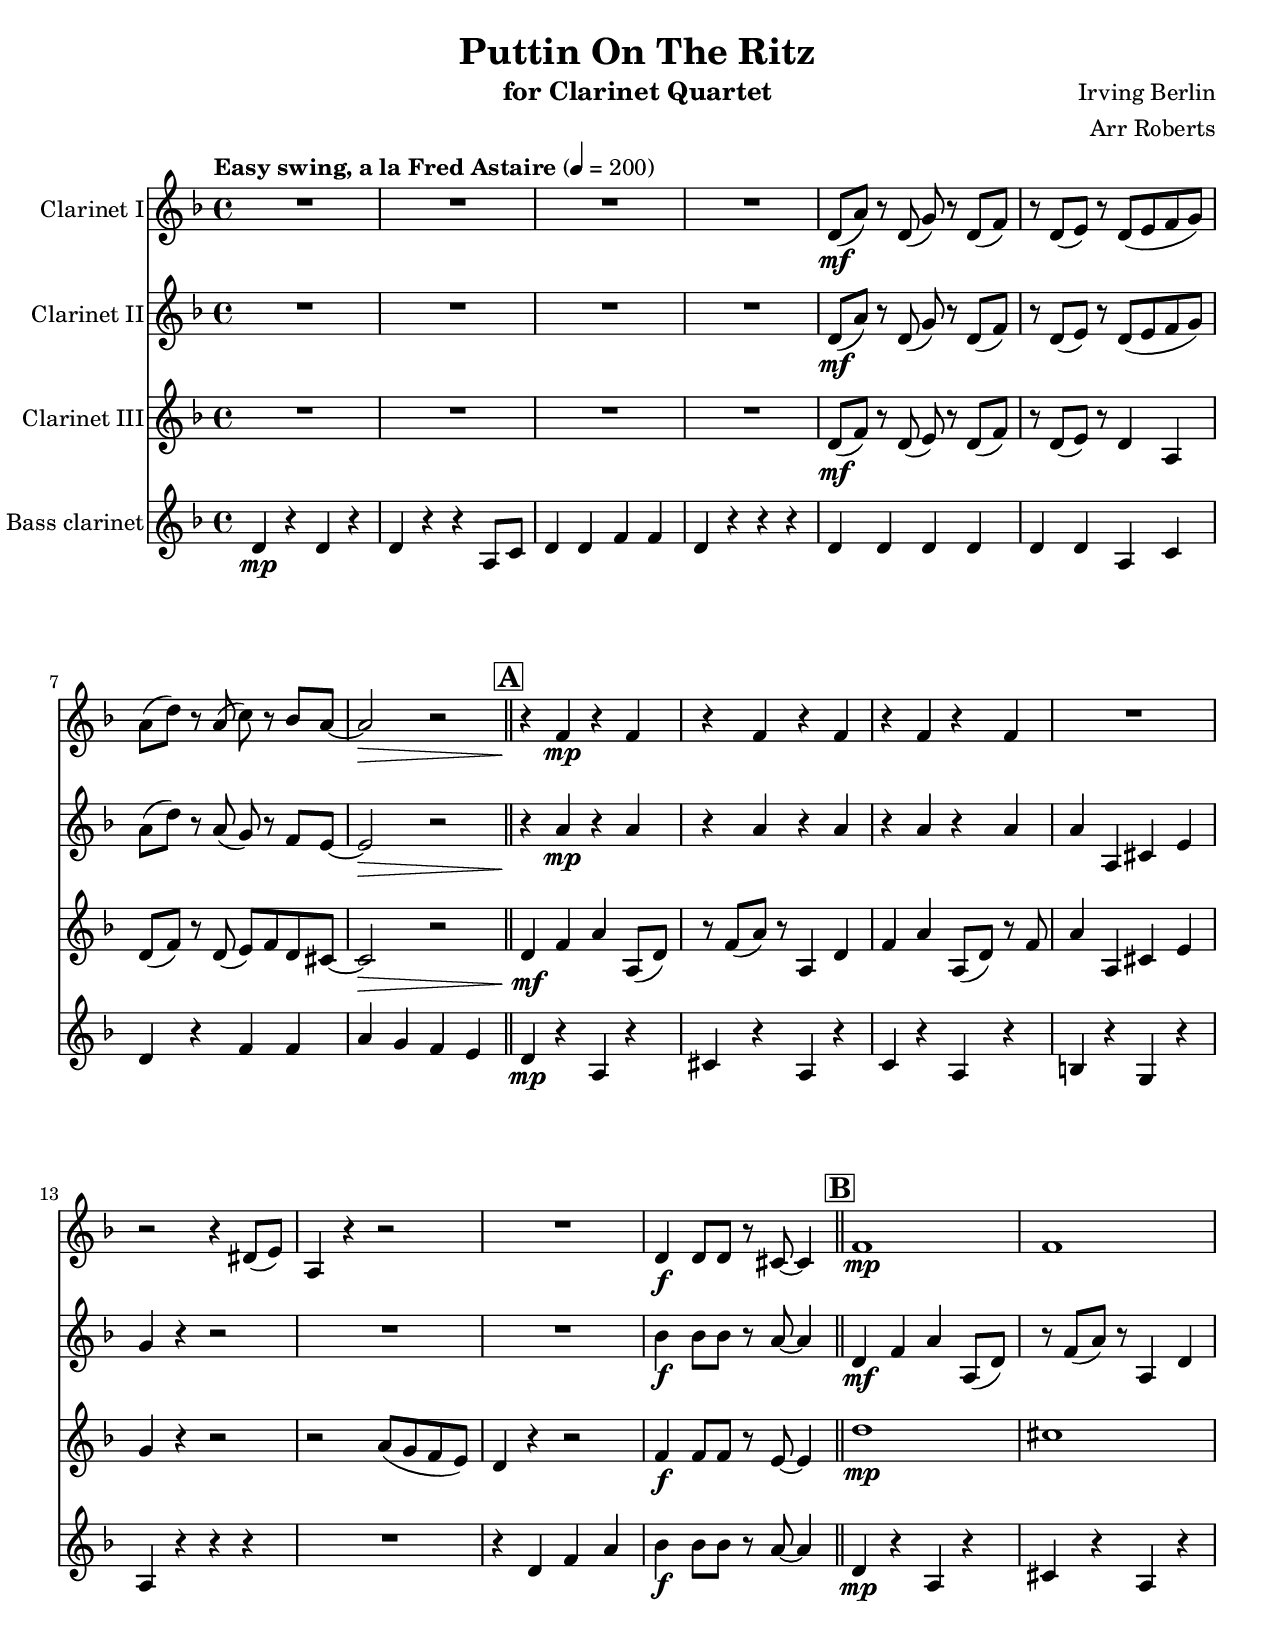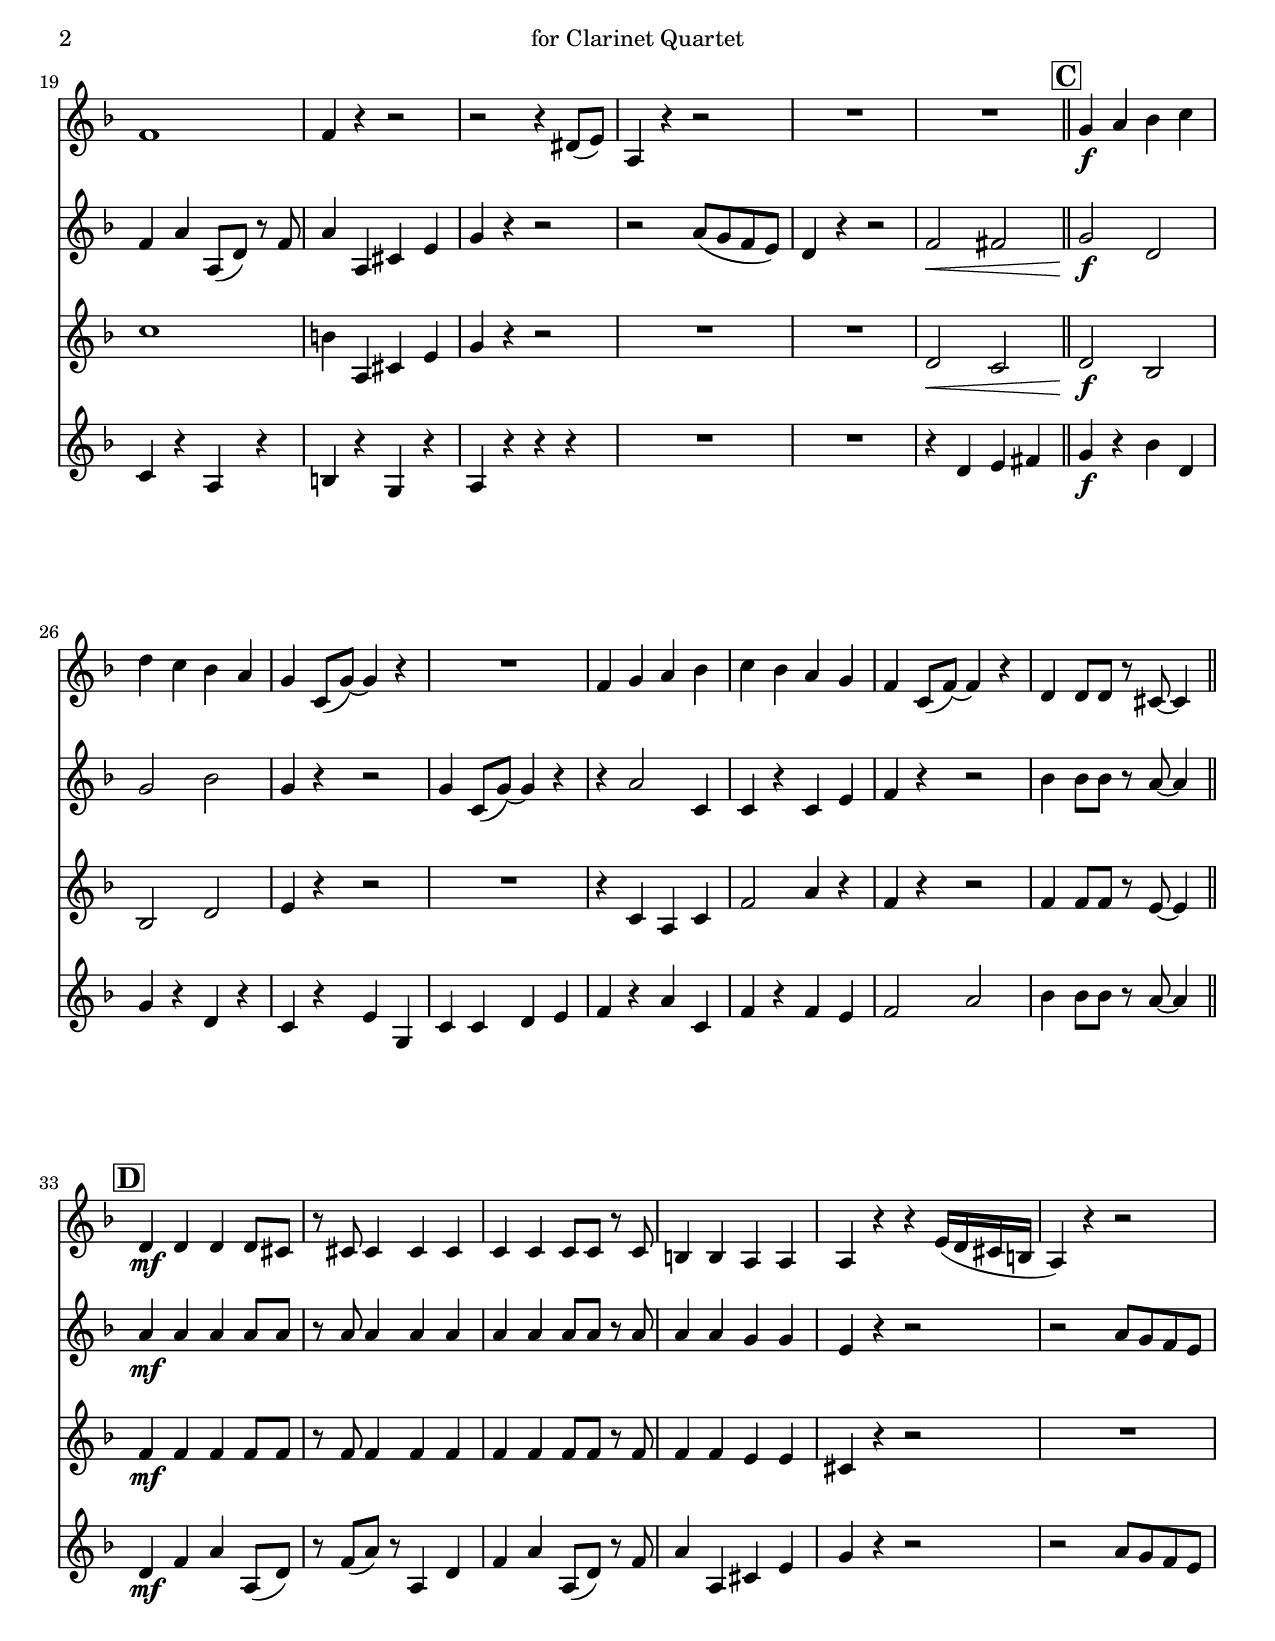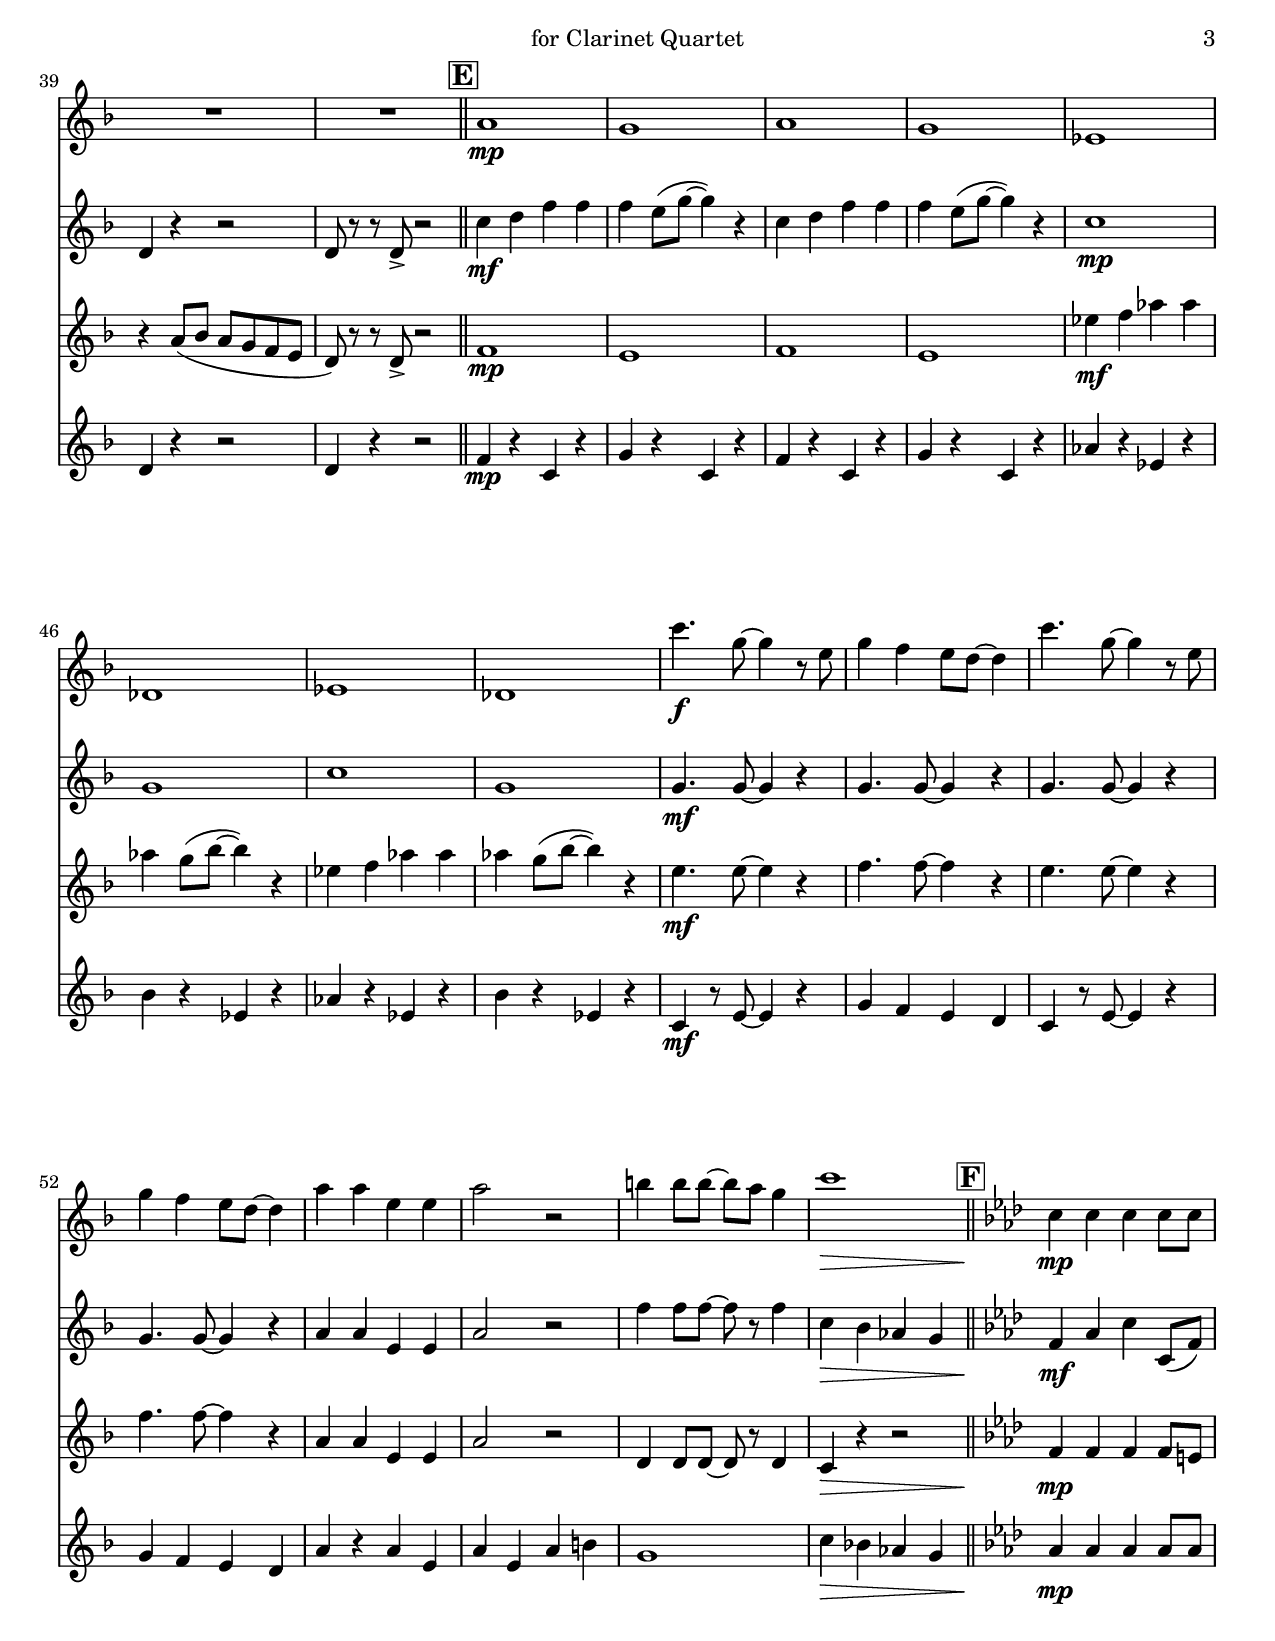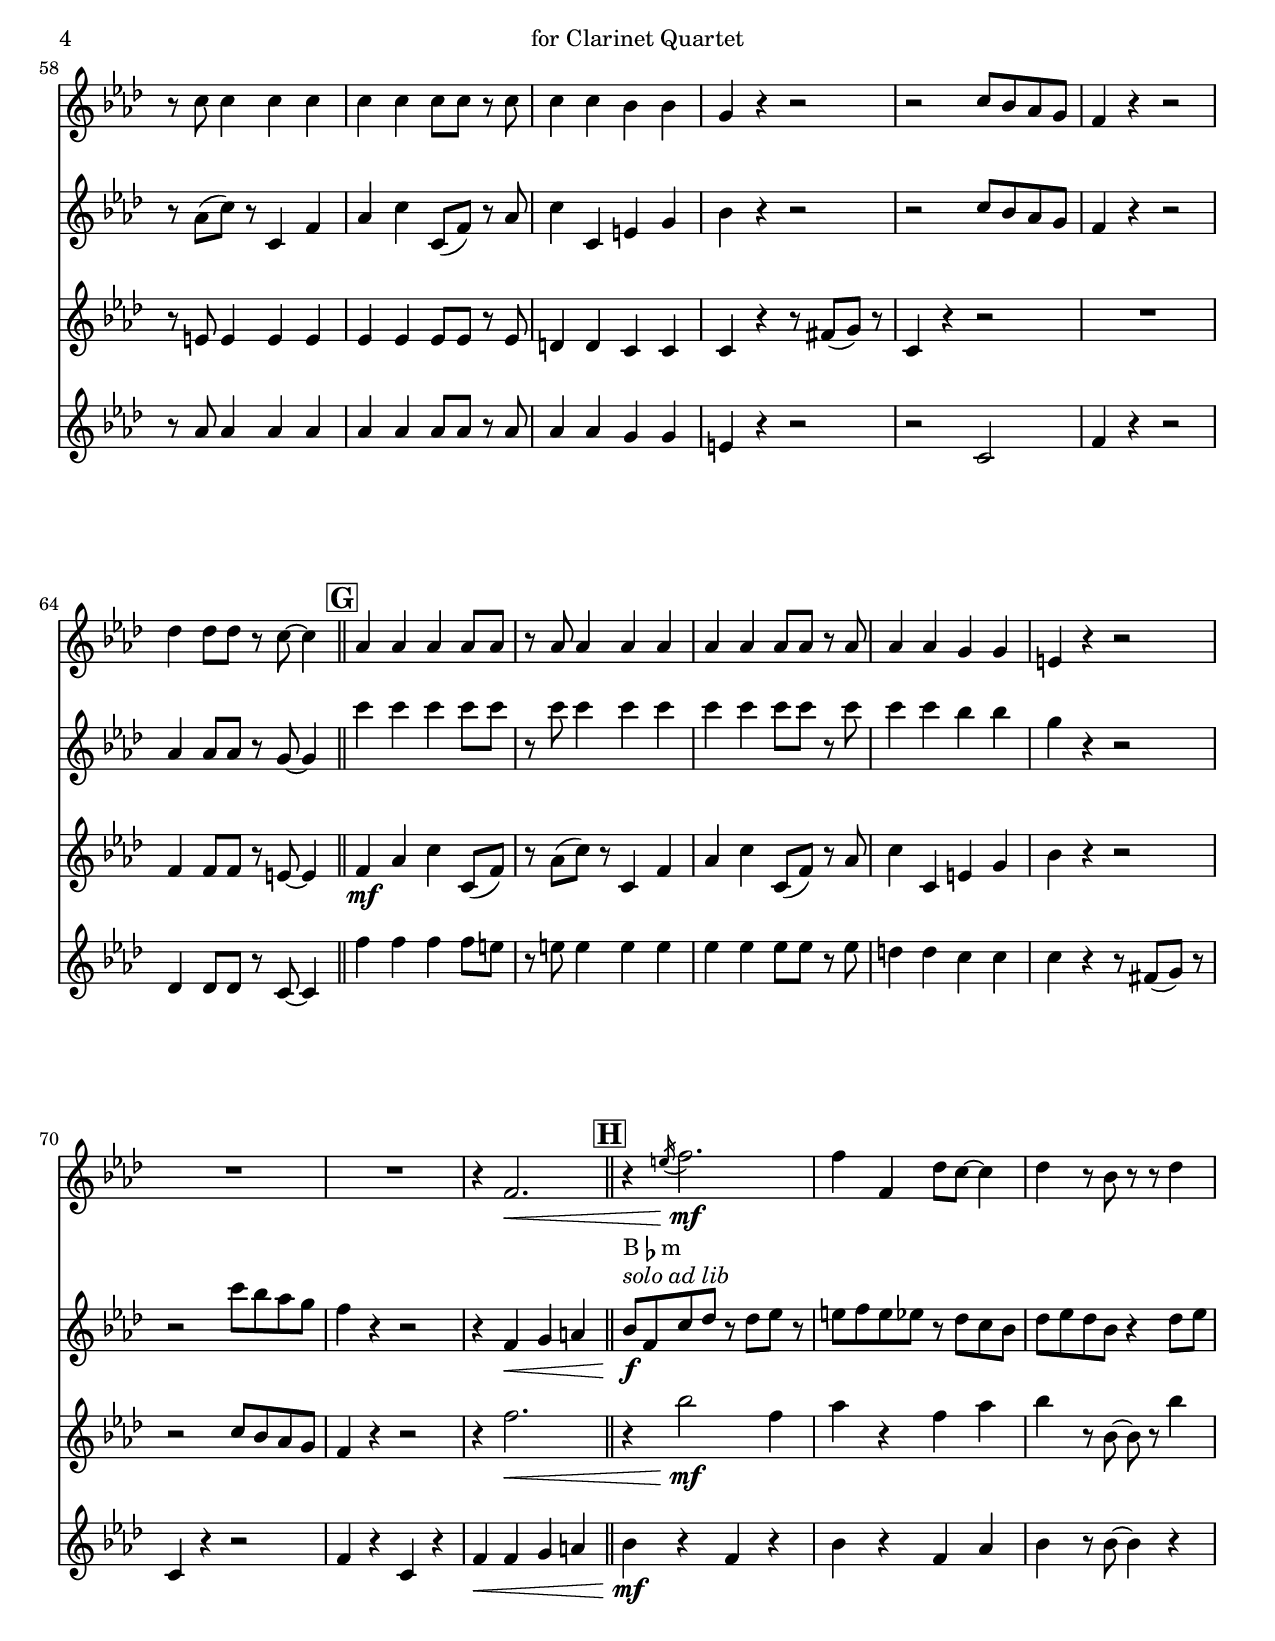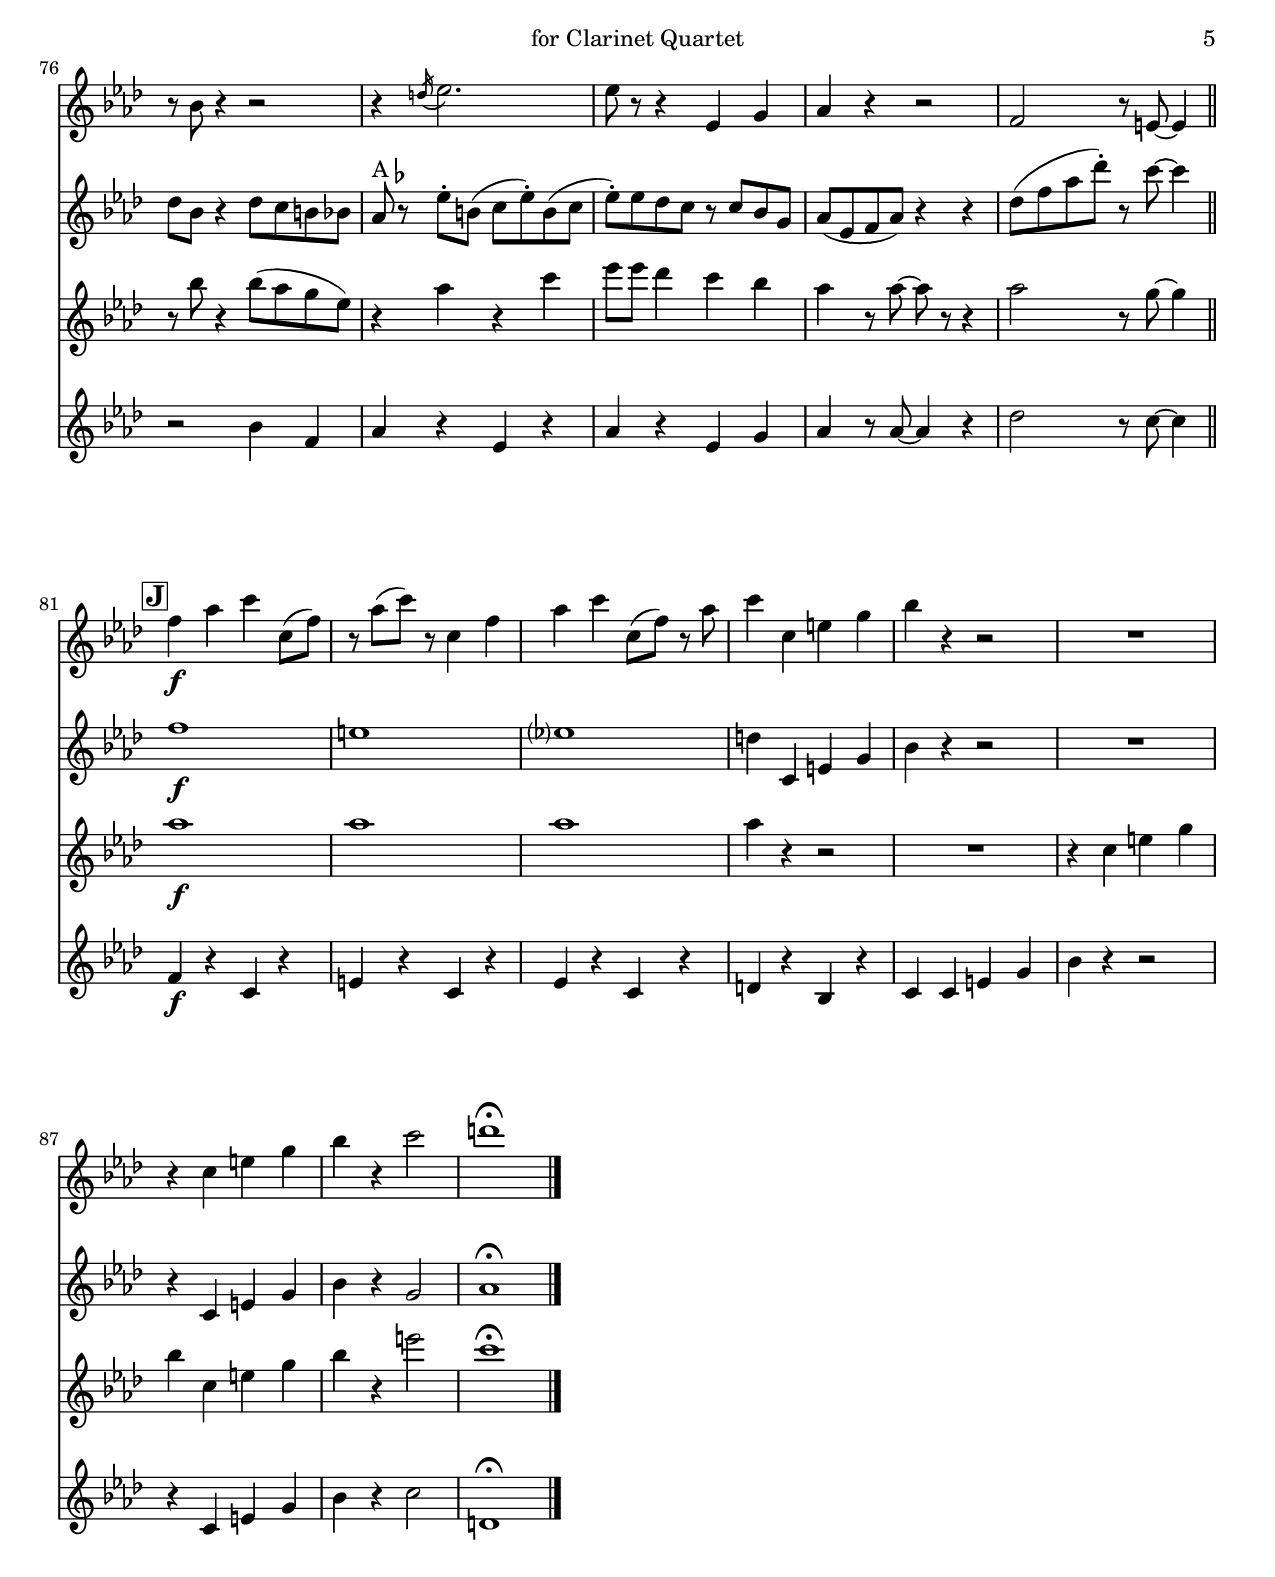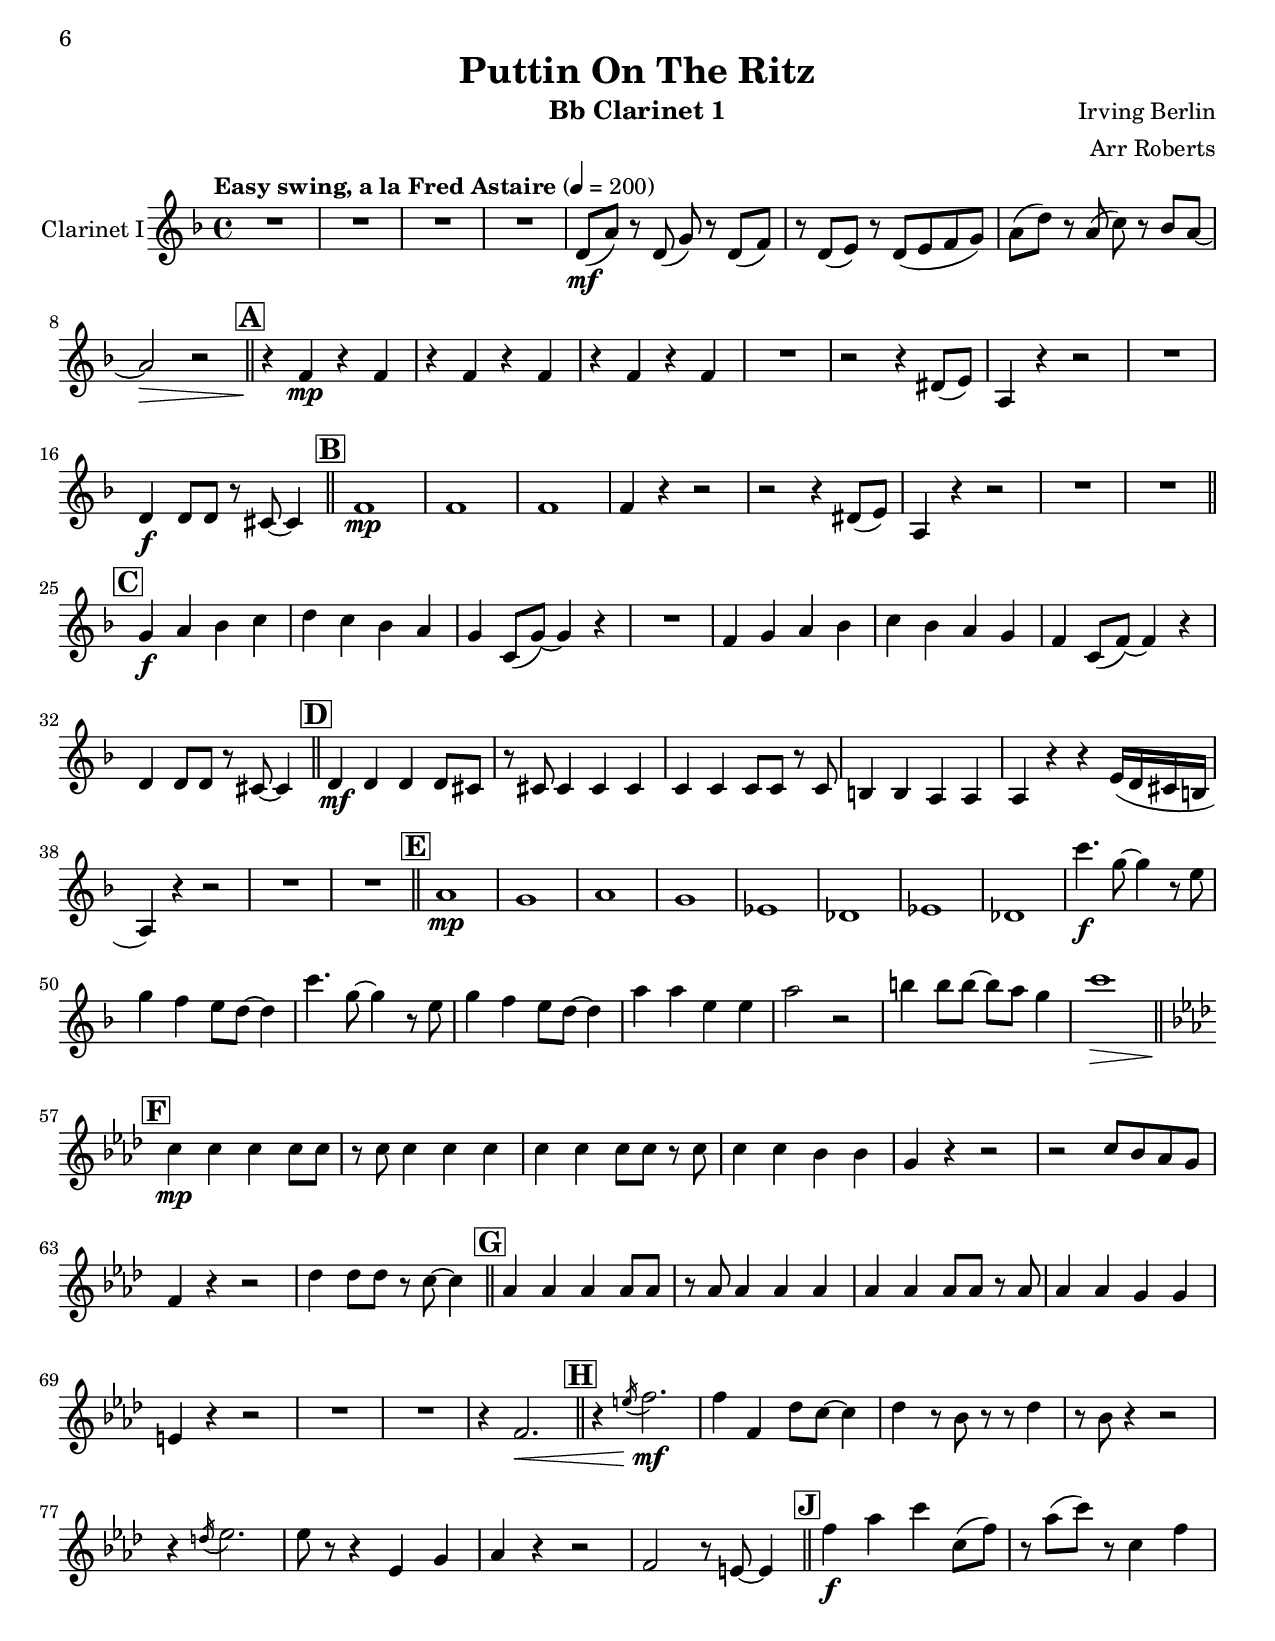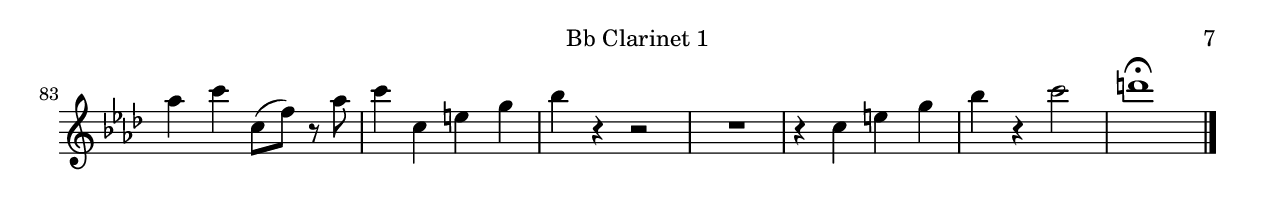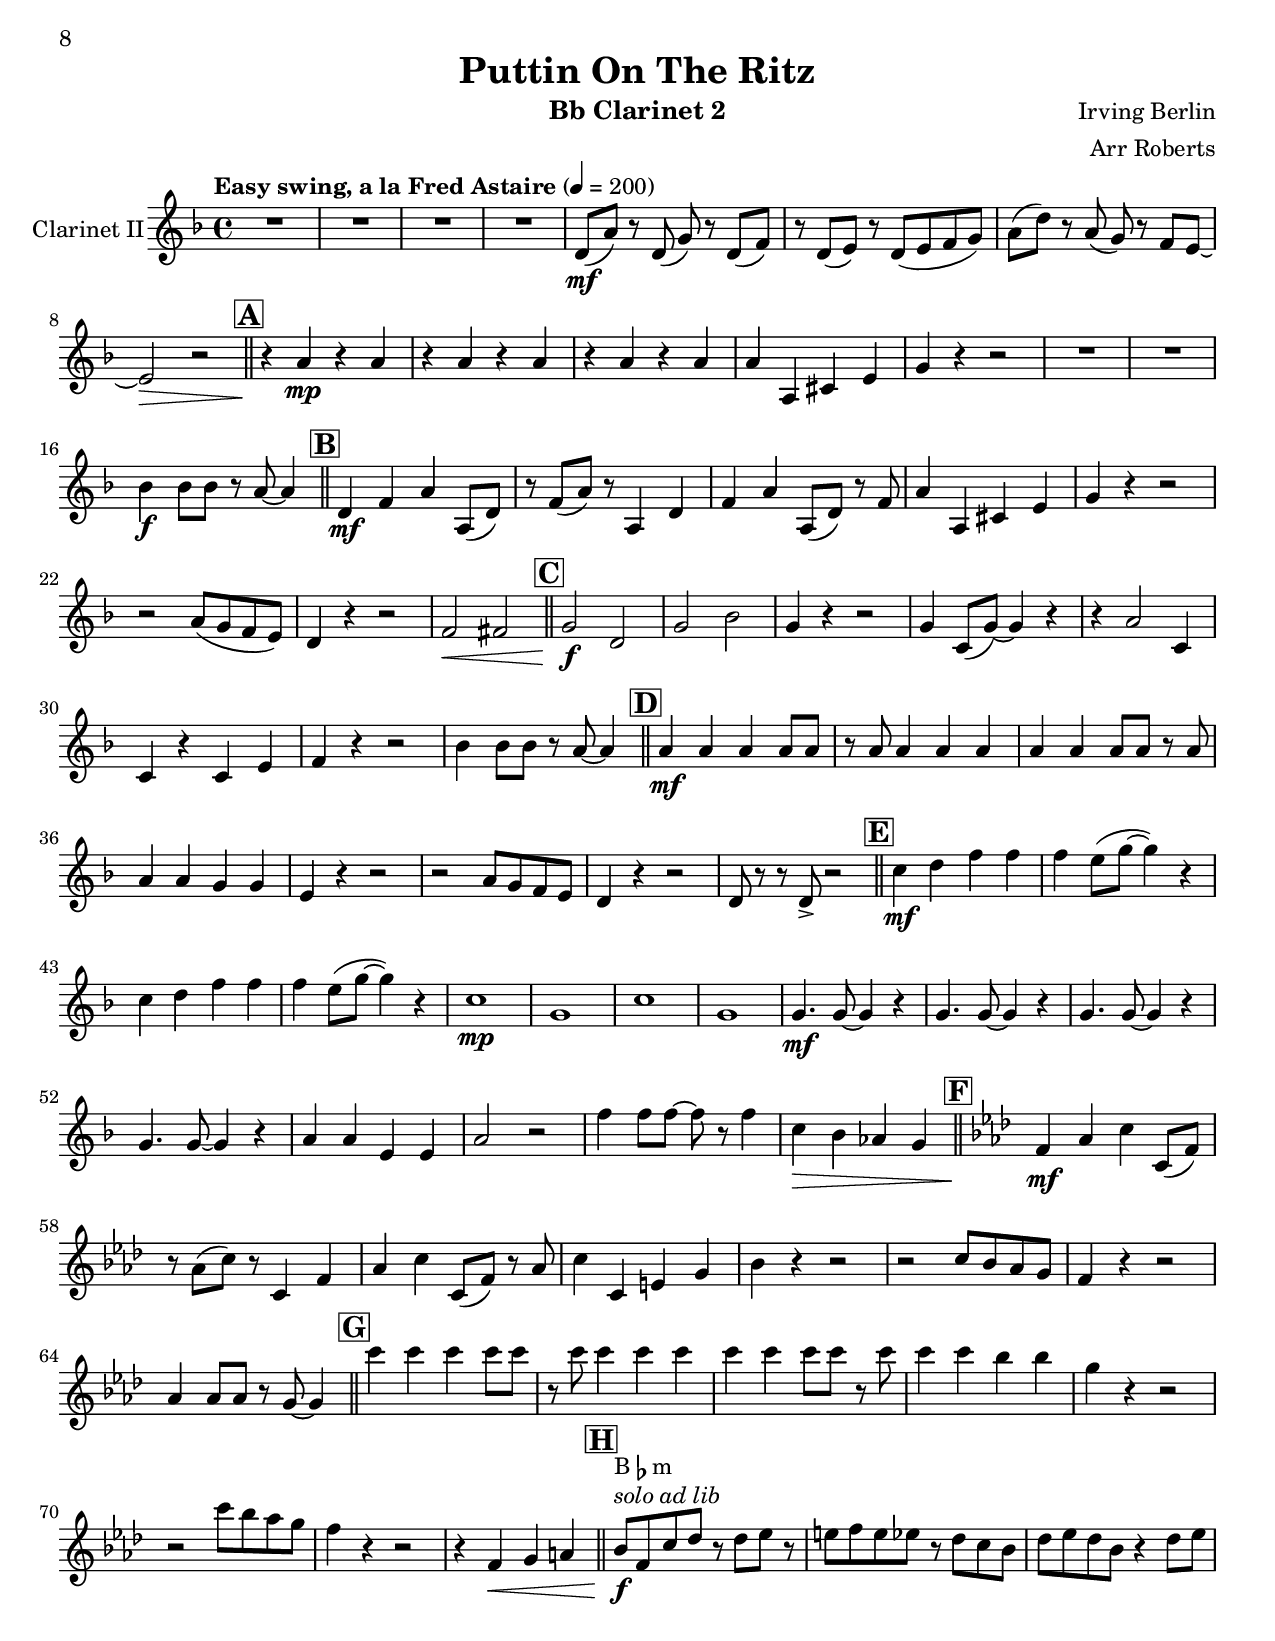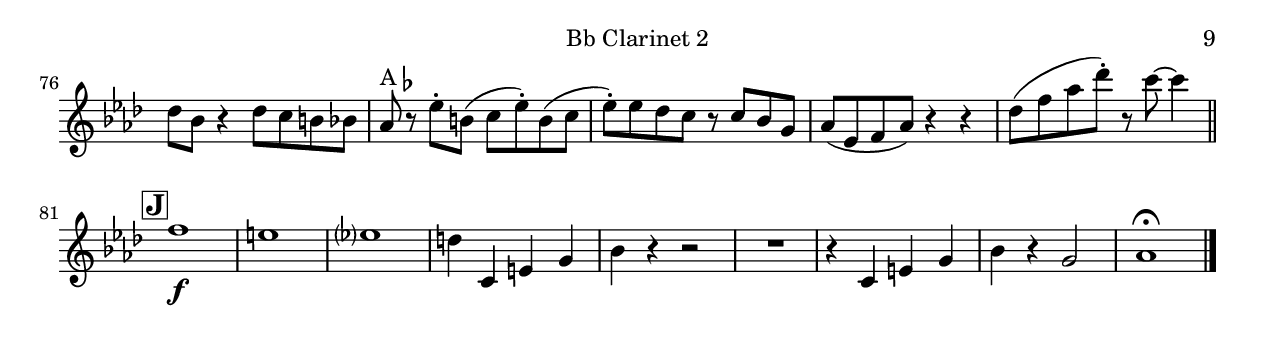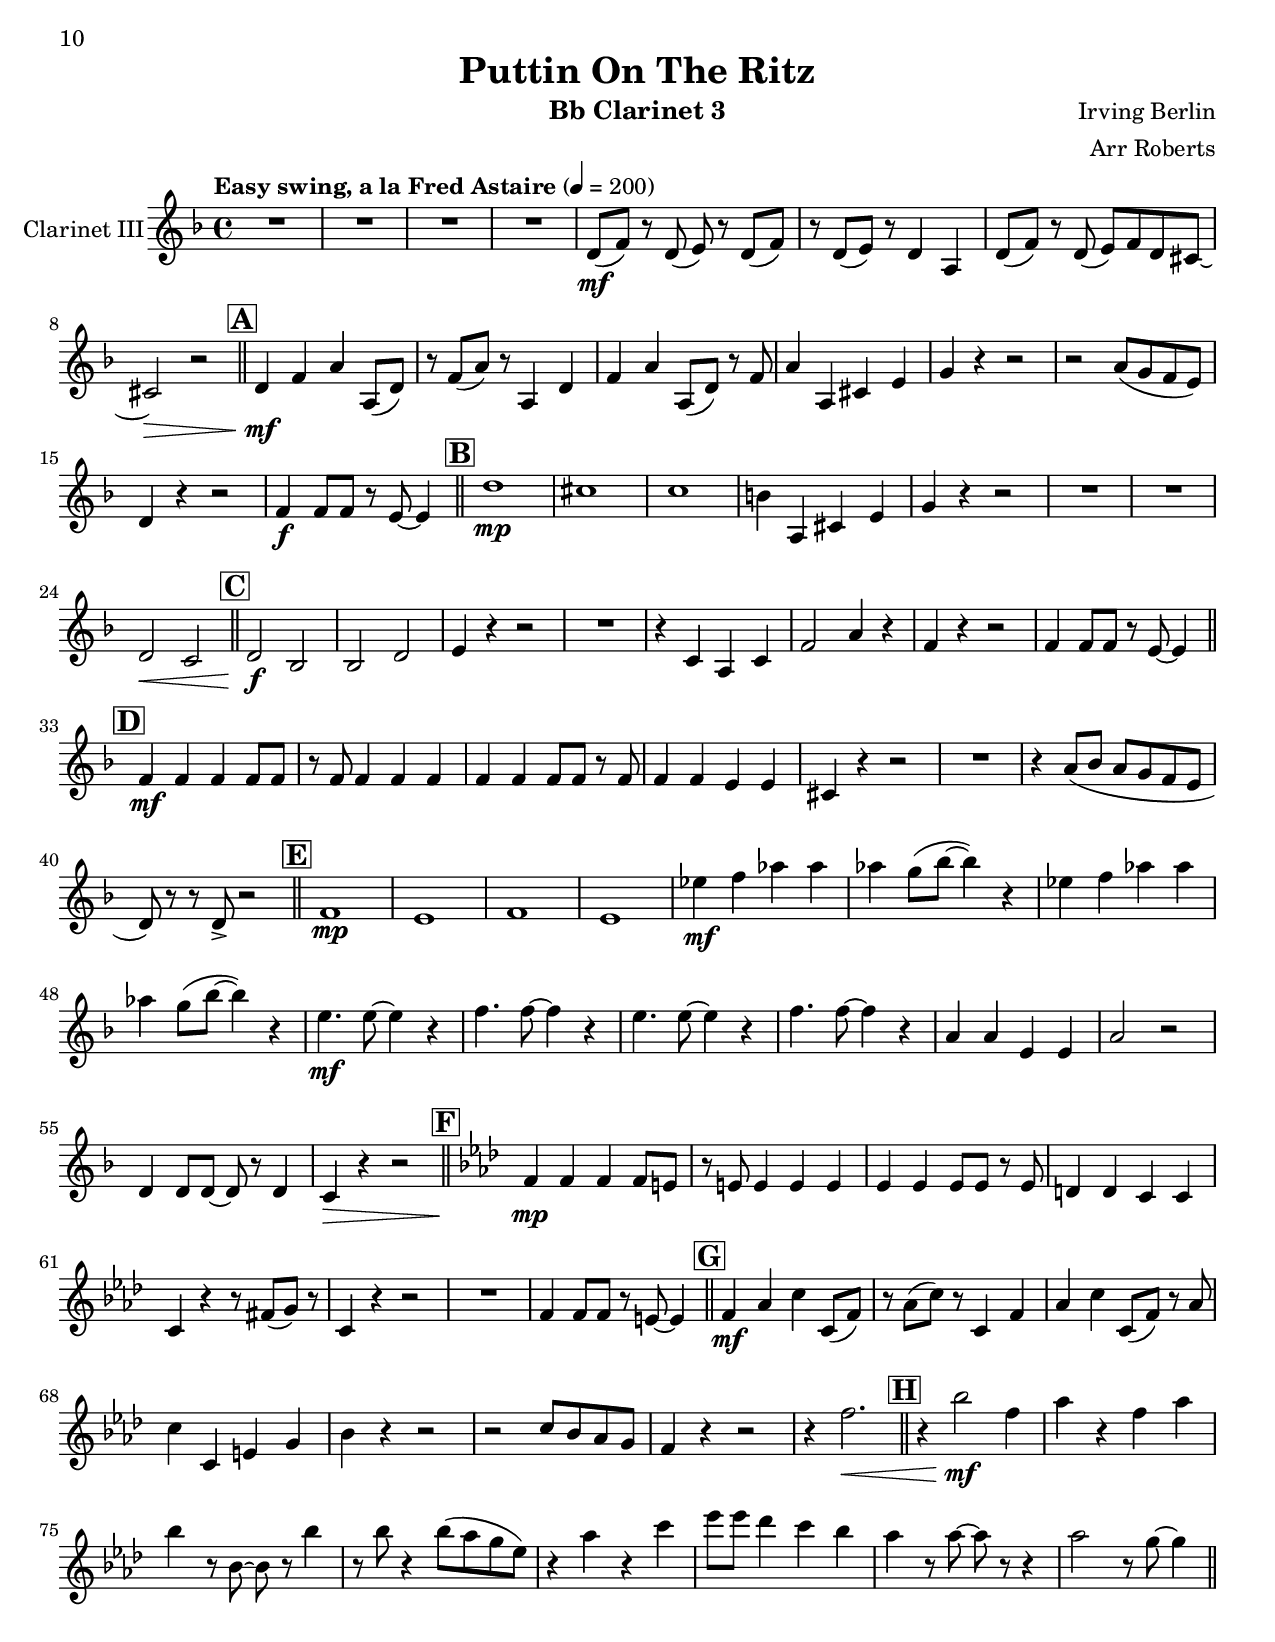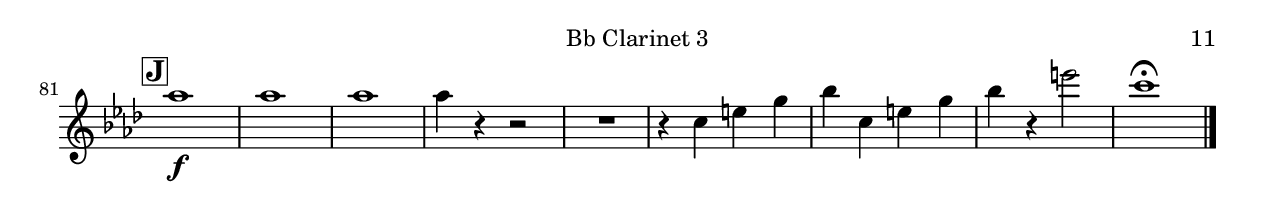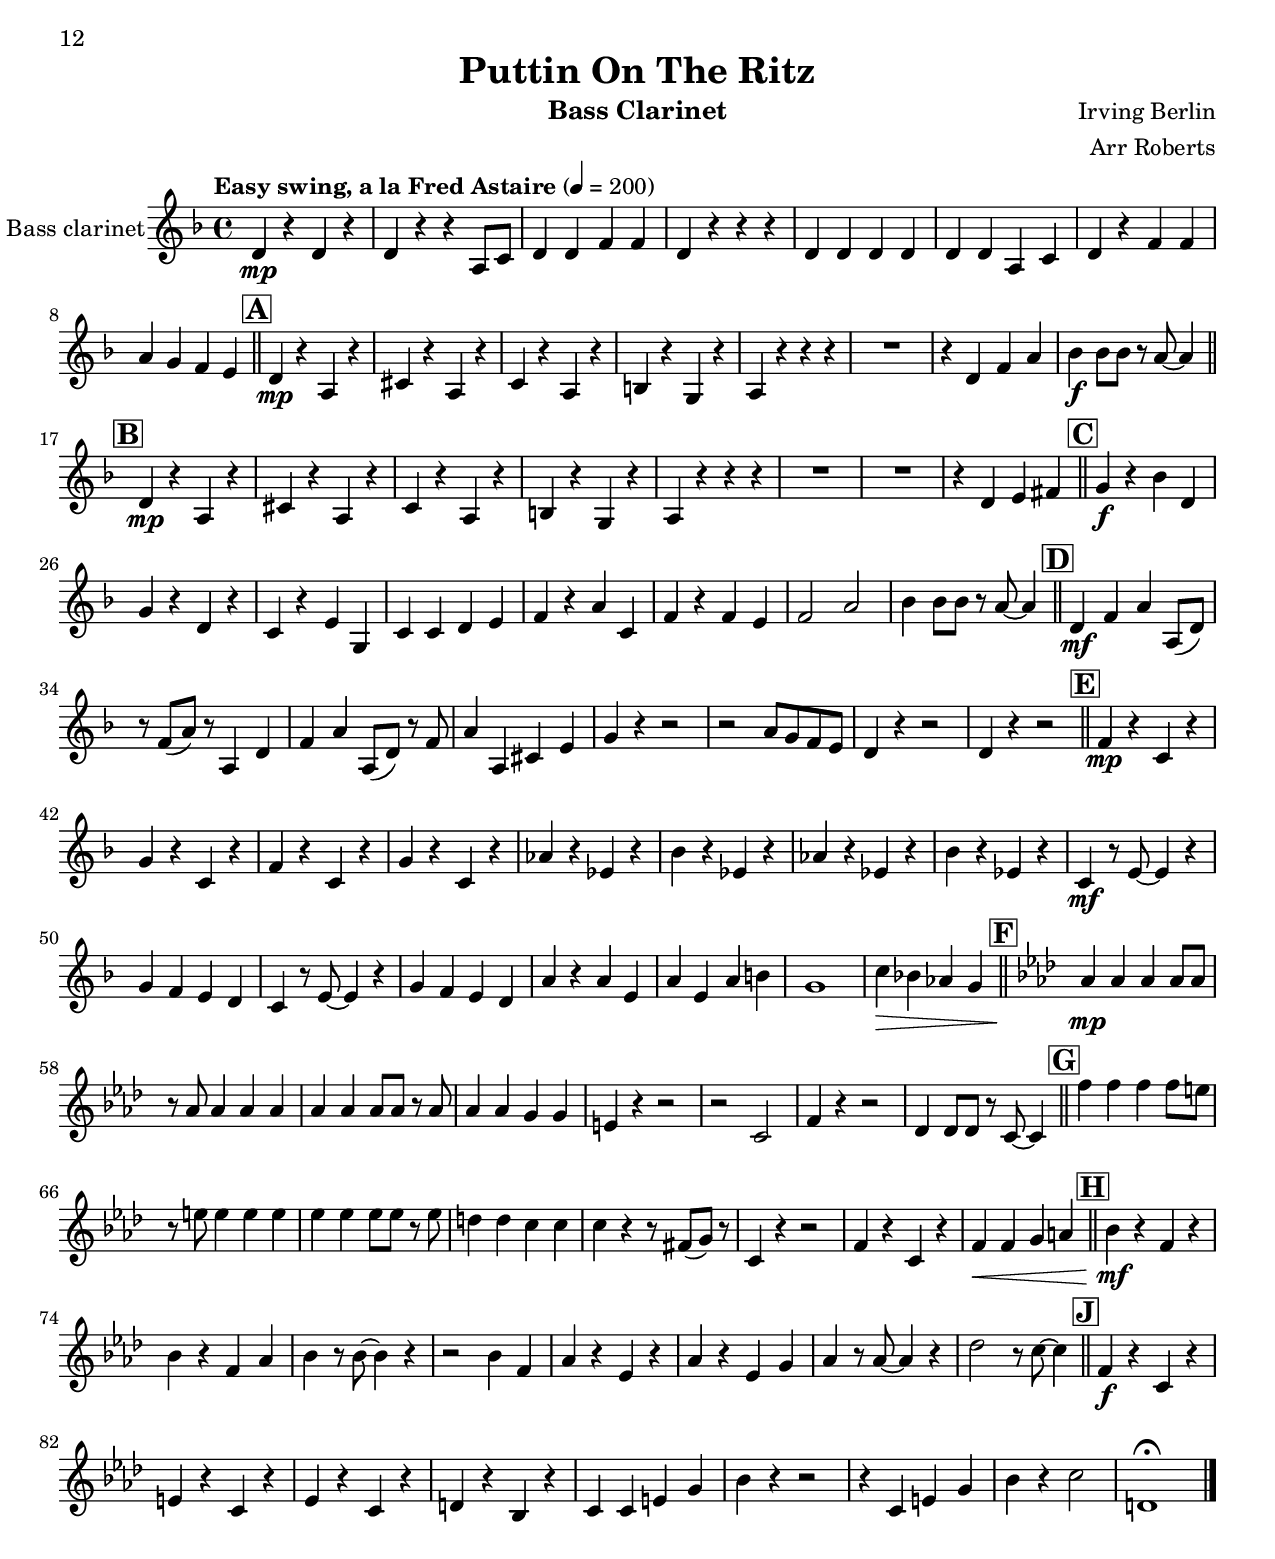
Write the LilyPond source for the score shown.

\version "2.16.0"
\include "english.ly"

\paper {
  #(set-paper-size "letter")
}

simile = \markup { \italic simile }
subMp = \markup { sub \dynamic mp }
rall = \markup { \italic rall. }
solo = \markup \italic { solo ad lib }


common = {
  \time 4/4
  \tempo "Easy swing, a la Fred Astaire" 4=200
  \clef treble \key d \minor
  % \override Score.BarNumber #'break-visibility = #all-visible
  % \override Score.BarNumber #'self-alignment-X = #0
  % \override Score.BarNumber #'self-alignment-Y = #1
  \set Score.skipBars = ##t
  \compressFullBarRests
  \override MultiMeasureRest #'expand-limit = #1
  \set Score.markFormatter = #format-mark-box-letters
}

notation = {
    s1*8 \bar "||" \mark \default
    s1*8 \bar "||" \mark \default
    s1*8 \bar "||" \mark \default
    s1*8 \bar "||" \mark \default
    s1*8 \bar "||" \mark \default
    s1*16 \bar "||" \mark \default
    s1*8 \bar "||" \mark \default
    s1*8 \bar "||" \mark \default
    s1*8 \bar "||" \mark \default
    s1*9 \bar "|."
}

\parallelMusic #'(clarA clarB clarC clarBass) {

    R1 |
    R1 |
    R1 |
    d4\mp r d r | 


    R1 |
    R1 |
    R1 |
    d4 r r a8 c |

    R1 |
    R1 |
    R1 |
    d4 d f f |

    R1 |
    R1 |
    R1 |
    d4 r r r |

    d8\mf( a') r d,( g) r d( f) |
    d8\mf( a') r d,( g) r d( f) |
    d8\mf( f) r d( e) r d( f) |
    d4 d d d |

    r8 d( e) r d( e f g) |
    r8 d( e) r d( e f g) |
    r8 d( e) r d4 a4 |
    d4 d a c |

    a8( d) r a( c) r bf a~ | 
    a8( d) r a( g) r f e~ | 
    d8( f) r d( e) f d cs~ |
    d4 r f f |

    a2\> r |
    e2\> r |
    cs2\> r |
    a4 g f e |

    % [A] Bar 9 - first theme, held harmony
    % Dm  2 3 4 DmM7 2 3 4 Dm7 2 3 4 Dm6 A7 3 4 | Am7

    r4\! f\mp r f |
    r4\! a\mp r a |
    d4\!\mf f a a,8( d) |
    d4\!\mp r a r |

    r4 f r f |
    r4 a r a |
    r8 f( a) r8 a,4 d |
    cs4 r a r |

    r4 f r f |
    r4 a r a |
    f4 a a,8( d8) r f |
    c4 r a r |

    R1 |
    a4 a, cs e |
    a4 a, cs e |
    b4 r g r  |

    r2 r4 ds8( e) |
    g4 r4 r2 |
    g4 r4 r2 |
    a4 r r r |

    a,4 r4 r2 |
    R1 |
    r2 a8( g f e) |
    R1 |

    R1 |
    R1 |
    d4 r4 r2 |
    r4 d f a |

    d4\f  d8  d8  r8 cs8~cs4 |
    bf4\f bf8 bf8 r8 a8~a4 |
    f4\f  f8  f8  r8 e8~e4 |
    bf4\f bf8 bf8 r8 a8~a4 |


    % [B] Bar 17 - first theme, articulated harmony
    % Dm  2 3 4 DmM7 2 3 4 Dm7 2 3 4 Dm6 A7 3 4 | Am7


    f1\mp |
    d,4\mf f a a,8( d) |
    d'1\mp |
    d,4\mp r a r |

    f1 |
    r8 f( a) r8 a,4 d |
    cs1 |
    cs4 r a r |

    f1 |
    f4 a a,8( d8) r f |
    c1 |
    c4 r a r |

    f4 r4 r2 |
    a4 a, cs e |
    b4 a, cs e |
    b4 r g r  |

    r2 r4 ds8( e) |
    g4 r4 r2 |
    g4 r4 r2 |
    a4 r r r |

    a,4 r4 r2 |
    r2 a8( g f e) |
    R1 |
    R1 |

    R1 |
    d4 r4 r2 |
    R1 |
    R1 |

    R1 |
    f2\< fs2 |
    d2\< c2 |
    r4 d e fs |


    % [C] Bar 25
    % Chorus 1 normal
    % Gm  C  F  F Dm A |

    g'4\f a bf c |
    g2\!\f  d2 |
    d2\!\f  bf2 |
    g4\f r bf d, |

    d c bf a4 |
    g2  bf2 |
    bf2 d2 |
    g4 r d r |

    g4 c,8( g'8)~ g4 r4 |
    g4 r4 r2 |
    e4 r4 r2 |
    c4 r e g, |

    R1 |
    g4 c,8( g'8)~ g4 r4 |
    R1 |
    c4 c d e |

    f4 g a bf |
    r4 a2 c,4 |
    r4 c a c  |
    f4 r a c, |

    c4 bf a g |
    c4 r c e |
    f2 a4 r |
    f4 r f e |

    f4 c8( f8)~f4 r4 |
    f4 r4 r2 |
    f4 r4 r2 |
    f2 a2 | 

    % Super duper

    d4  d8  d8  r8 cs8~cs4 |
    bf4 bf8 bf8 r8 a8~a4 |
    f4  f8  f8  r8 e8~e4 |
    bf4 bf8 bf8 r8 a8~a4 |


    % [D] Bar 33
    % block chord verse

    d4\mf d d d8 cs |
    a4\mf a a a8 a  |
    f4\mf f f f8 f  |
    d,4\mf f a a,8( d) |

    r8 cs8 cs4 cs cs |
    r8 a8  a4  a  a |
    r8 f8  f4  f  f |
    r8 f( a) r8 a,4 d |

    c4 c c8 c r c |
    a4 a a8 a r a |
    f4 f f8 f r f |
    f4 a a,8( d) r f |

    b4 b a a |
    a4 a g g |
    f4 f e e  |
    a4 a, cs e |
 
    a4 r r e'16( d cs b |
    e4 r r2 |
    cs4 r r2 |
    g4 r r2 |

    a4) r4 r2 |
    r2 a8 g f e |
    R1 |
    r2 a8 g f e |

% I don't know how to do this transition.  Dm to D.

    R1 |
    d4 r4 r2 |
    r4 a'8( bf a g f e |
    d4 r4 r2 |

    R1 |
    d8 r8 r8 d8-> r2 |
    d8) r8 r8 d8-> r2 |
    d4 r4 r2 |

    % [E] Bar 41, Interlude/intro.
    % D  A  D  A  F  C  F   C  / A  E  A  E 

    a'1\mp |
    c'4\mf d f f |
    f1\mp |
    f4\mp r c r |

    g1 |
    f4 e8( g8~g4) r4 |
    e1 |
    g'4 r c, r |

    a1 |
    c,4 d f f |
    f1 |
    f4 r c r |

    g1 |
    f4 e8( g8~g4) r4 |
    e1 |
    g'4 r c, r |

    ef1 |
    c,1\mp |
    ef'4\mf f af af |
    af'4 r ef r |

    df1 |
    g1 |
    af4 g8( bf8~bf4) r |
    bf'4 r ef, r |

    ef1 |
    c1 |
    ef,4 f af af |
    af4 r ef r |

    df1 |
    g1 |
    af4 g8( bf8~bf4) r |
    bf'4 r ef, r |

    c''4.\f g8~g4 r8 e8 |
    g4.\mf g8~g4 r4 |
    e,4.\mf e8~e4 r4 |
    c4\mf r8 e8~ e4 r |

    g4 f4 e8 d8~d4 |
    g4. g8~g4 r4 |
    f4. f8~f4 r4 |
    g4 f e d |

    c'4. g8~g4 r8 e8 |
    g4. g8~g4 r4 |
    e4. e8~e4 r4 |
    c4 r8 e8~ e4 r |

    g4 f4 e8 d8~d4 |
    g4. g8~g4 r4 |
    f4. f8~f4 r4 |
    g4 f e d |

    a'4 a e e |
    a4 a e e |
    a,4 a e e |
    a'4 r a e |

    a2 r2 |
    a2 r2 |
    a2 r2 |
    a4 e a b |

    b4 b8 b8~b8 a8 g4 |
    f'4 f8 f8~f8 r8 f4 |
    d,4 d8 d8~d8 r8 d4 |
    g1 |

    c1\> |
    c4\> bf af! g |
    c4\> r r2 |
    c4\> bf! af! g |

    % [F] 57 Block chord verse.

    \key f \minor c,4\mp c c c8 c  |
    \key f \minor f4\mf af c c,8( f) |
    \key f \minor f4\mp f f f8 e |
    \key f \minor af4\mp af af af8 af  |

    r8 c8  c4  c  c |
    r8 af( c) r8 c,4 f |
    r8 e8 e4 e e |
    r8 af8  af4  af  af |

    c4 c c8 c r c |
    af4 c c,8( f) r af |
    ef4 ef ef8 ef r ef |
    af4 af af8 af r af |

    c4 c bf bf |
    c4 c, e g |
    d4 d c c |
    af4 af g g  |

    g4 r r2 |
    bf4 r r2 |
    c4 r r8 fs8( g) r8 |
    e4 r r2 |

    r2 c8 bf af g |
    r2 c8 bf af g |
    c,4 r4 r2 |
    r2 c2 |

    f4 r4 r2 |
    f4 r4 r2 |
    R1 |
    f4 r4 r2 |

    df'4 df8 df8 r8 c8~c4 |
    af4 af8 af8 r8 g8~g4 |
    f4 f8 f8 r8 e8~e4 |
    df4 df8 df8 r8 c8~c4 |

    % [G] Rpt

     af4 af af af8 af  |
     c'4 c c c8 c  |
     f4\mf af c c,8( f) |
     f'4 f f f8 e |

     r8 af8  af4  af  af |
     r8 c8  c4  c  c |
     r8 af( c) r8 c,4 f |
     r8 e8 e4 e e |

     af4 af af8 af r af |
     c4 c c8 c r c |
     af4 c c,8( f) r af |
     ef4 ef ef8 ef r ef |

     af4 af g g  |
     c4 c bf bf |
     c4 c, e g |
     d4 d c c |

     e4 r r2 |
     g4 r r2 |
     bf4 r r2 |
     c4 r r8 fs,8( g) r8 |

     R1 |
     r2 c8 bf af g |
     r2 c8 bf af g |
     c,4 r4 r2 |

    R1 |
    f4 r4 r2 |
    f4 r4 r2 |
    f4 r c r |

    r4 f2.\< |
    r4 f,\< g a |
    r4 f'2.\< |
    f4\< f g a |
    
    % [H] dar 73 Scat dridge.

    r4 \acciaccatura { e'16 } f2.\mf |
    bf8\f^\solo^\markup { B \flat m } f c' df r df ef r |
    r4 bf2\mf f4 |
    bf4\mf r f r |

    f f, df'8 c~c4 |
    e8 f e ef r df c bf |
    af4 r f af |
    bf4 r f af |

    df4 r8 bf r r df4 |
    df8 ef df bf r4 df8 ef |
    bf4 r8 bf,8~bf8 r8 bf'4 |
    bf4 r8 bf8~bf4 r4 |

    r8 bf r4 r2 |
    df8 bf r4 df8 c b bf |
    r8 bf8 r4 bf8( af g ef) | 
    r2 bf4 f4 |

    r4 \acciaccatura { d16 } ef2. |
    af8^\markup { A \flat } r ef'-. b( c ef-.) b( c |
    r4 af4 r c |
    af4 r ef r |

    ef8 r8 r4 ef,4 g4 |
    ef8-.) ef df c r c bf g |
    ef8 ef8 df4 c bf |
    af4 r ef g |

    af4 r4 r2 |
    af8( ef f af) r4 r4 |
    af4 r8 af8~af8 r8 r4 |
    af4 r8 af8~af4 r4 |
    
    % Super duper ...

    f2 r8 e8~e4 |
    df8( f af df-.) r c8~c4 |
    af2 r8 g8~g4 |
    df2 r8 c8~c4 |
    

    % [J] Bar 81 - final verse

    f'4\f af c c,8( f) |
    f,1\f |
    af1\f |
    f,4\f r c r |

    r8 af( c) r8 c,4 f |
    e1 |
    af1 |
    e4 r c r |

    af4 c c,8( f8) r af |
    ef?1 |
    af1 |
    ef4 r c r |

    c4 c, e g |
    d4 c, e g |
    af4 r4 r2 |
    d4 r bf r  |

    bf4 r4 r2 |
    bf4 r4 r2 |
    R1 |
    c4 c e g |

    R1 |
    R1 |
    r4 c, e g |
    bf4 r4 r2 |

    r4 c, e g |
    r4 c, e g |
    bf4 c, e g |
    r4 c, e g |

    bf4 r c2 |
    bf4 r g2 |
    bf4 r e2 |
    bf4 r c2 |

    d1\fermata |
    af1\fermata |
    c1\fermata |
    d,1\fermata |
}


clari   = \relative c' \clarA
clarii  = \relative c' \clarB
clariii = \relative c' \clarC 
clarb   = \relative c' \clarBass 


xtitle = "Puttin On The Ritz"
xcomposer = "Irving Berlin"
xarranger = "Arr Roberts"


scoreAClarinetIPart = \new Staff \with {
  instrumentName = "Clarinet I"
  midiInstrument = "clarinet"
} << \notation { \common  \relative c''' \clari } >>

scoreAClarinetIIPart = \new Staff \with {
  instrumentName = "Clarinet II"
  midiInstrument = "clarinet"
} << \notation { \common  \relative c'' \clarii } >>

scoreAClarinetIIIPart = \new Staff \with {
  instrumentName = "Clarinet III"
  midiInstrument = "clarinet"
} << \notation { \common  \relative c'' \clariii } >>

scoreABassClarinetPart = \new Staff \with {
  instrumentName = "Bass clarinet"
  midiInstrument = "clarinet"
} << \notation { \common  \relative c' \clarb } >>


\bookpart { 
    \header {
      title = \xtitle
      instrument = "for Clarinet Quartet"
      composer = \xcomposer
      arranger = \xarranger
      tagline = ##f
    }
    
    \score {
      <<
        \scoreAClarinetIPart
        \scoreAClarinetIIPart
        \scoreAClarinetIIIPart
        \scoreABassClarinetPart
      >>
      \layout { ragged-last = ##t }
      \midi { }
    }
}

\paper {
    raggied-bottom = ##t
}

\bookpart {
   \header {
      title = \xtitle
      composer = \xcomposer
      arranger = \xarranger
      instrument = "Bb Clarinet 1"
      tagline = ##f
    }
    \score { \scoreAClarinetIPart }
}


\bookpart {
   \header {
      title = \xtitle
      composer = \xcomposer
      arranger = \xarranger
      instrument = "Bb Clarinet 2"
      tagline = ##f
    }
    \score { \scoreAClarinetIIPart }
}

\bookpart {
   \header {
      title = \xtitle
      composer = \xcomposer
      arranger = \xarranger
      instrument = "Bb Clarinet 3"
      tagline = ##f
    }
    \score { \scoreAClarinetIIIPart }
}

\bookpart {
   \header {
      title = \xtitle
      composer = \xcomposer
      arranger = \xarranger
      instrument = "Bass Clarinet"
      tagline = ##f
    }
    \score { \scoreABassClarinetPart }
}

